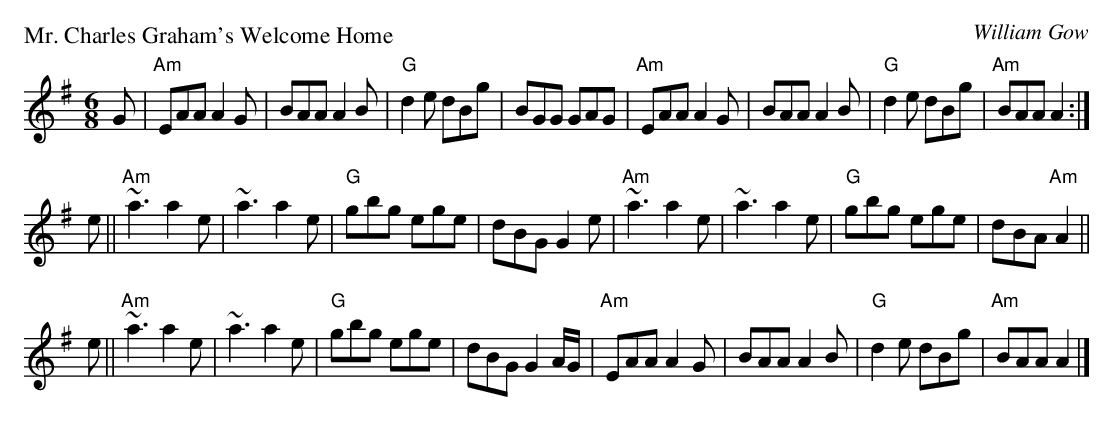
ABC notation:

X:1
P: Mr. Charles Graham's Welcome Home
C: William Gow
M: 6/8
L: 1/8
K: ADor
G \
|  "Am"EAA A2G | BAA A2B | "G"d2e dBg | BGG GAG \
|  "Am"EAA A2G | BAA A2B | "G"d2e dBg | "Am"BAA A2 :|
e \
|| "Am"~a3 a2e | ~a3 a2e | "G"gbg ege | dBG G2e \
|  "Am"~a3 a2e | ~a3 a2e | "G"gbg ege | dBA "Am"A2 ||
e \
|| "Am"~a3 a2e | ~a3 a2e | "G"gbg ege | dBG G2A/G/ \
|  "Am"EAA A2G | BAA A2B | "G"d2e dBg | "Am"BAA A2 |]
